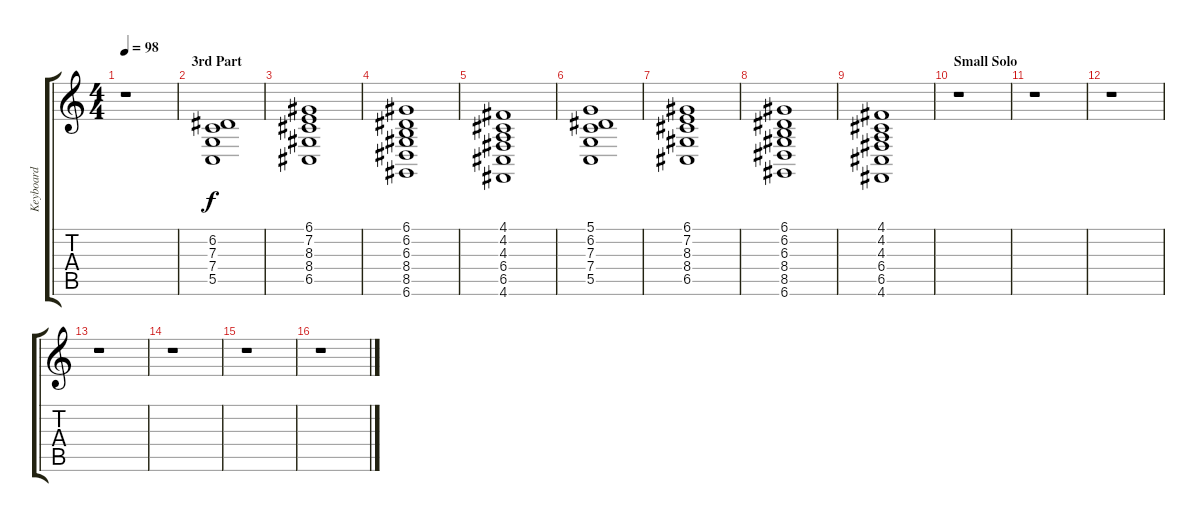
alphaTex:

\track ("Keyboard" "Keyboard") {instrument stringensemble1}
\staff {score tabs}
\tuning (D4 A3 F3 C3 G2 D2) {hide}
\ts (4 4)
\tempo 98
\clef g2
\ks c
r.1{dy mp} |
\section ("" "3rd Part")
(6.2 7.3 7.4 5.5).1{dy f volume 11 instrument stringensemble2} |
(6.1 7.2 8.3 8.4 6.5).1 |
(6.1 6.2 6.3 8.4 8.5 6.6).1 |
(4.1 4.2 4.3 6.4 6.5 4.6).1 |
(5.1 6.2 7.3 7.4 5.5).1 |
(6.1 7.2 8.3 8.4 6.5).1 |
(6.1 6.2 6.3 8.4 8.5 6.6).1 |
(4.1 4.2 4.3 6.4 6.5 4.6).1 |
\section ("" "Small Solo")
r.1 |
r.1 |
r.1 |
r.1 |
r.1 |
r.1 |
r.1
